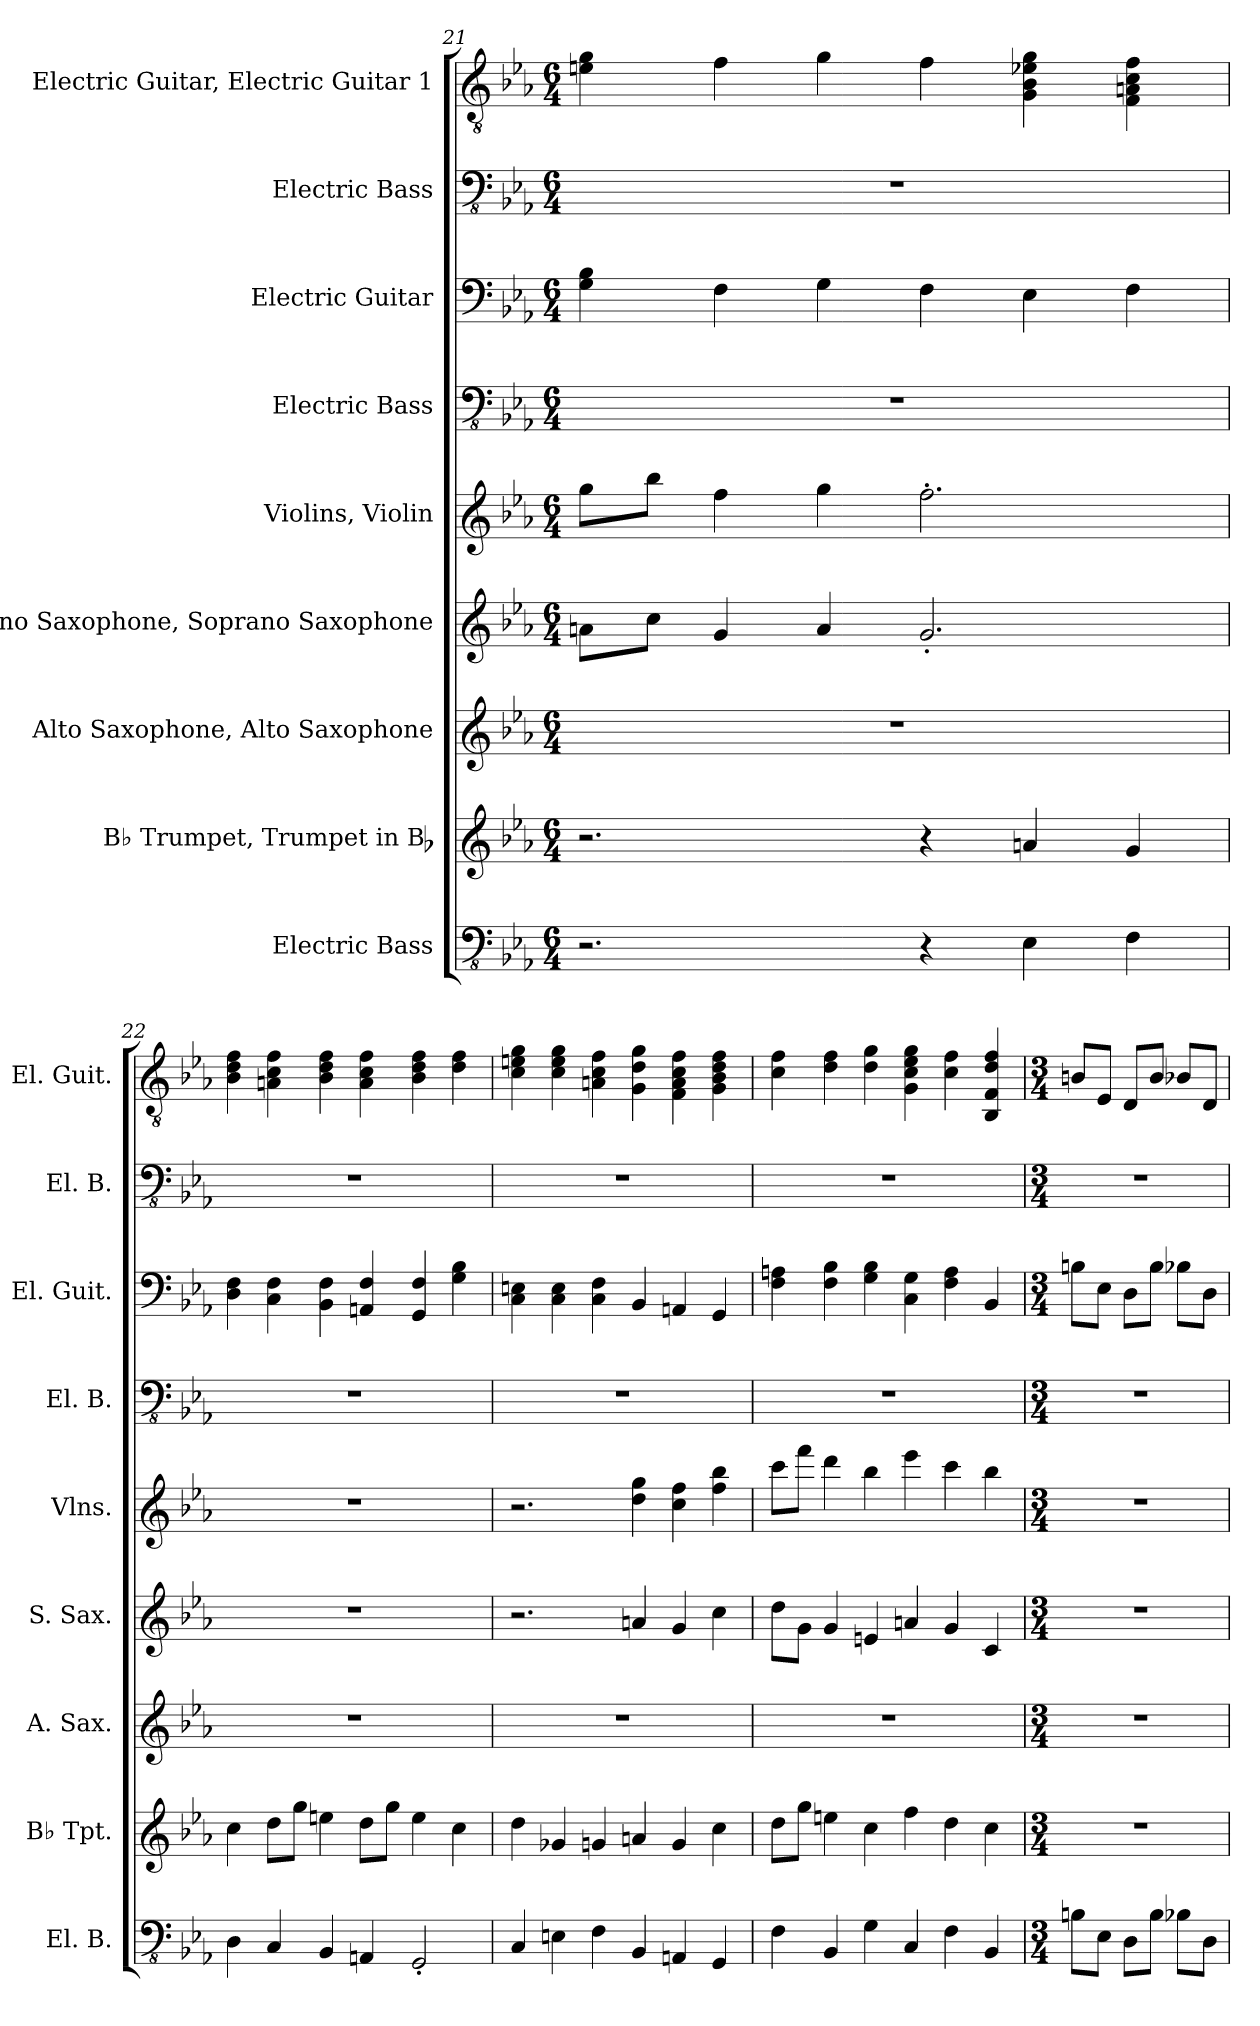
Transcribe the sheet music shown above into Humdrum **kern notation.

**kern	**kern	**kern	**kern	**kern	**kern	**kern	**kern	**kern
*part9	*part8	*part7	*part6	*part5	*part4	*part3	*part2	*part1
*staff9	*staff8	*staff7	*staff6	*staff5	*staff4	*staff3	*staff2	*staff1
*I"Electric Bass	*I"B♭ Trumpet, Trumpet in Bb	*I"Alto Saxophone, Alto Saxophone	*I"Soprano Saxophone, Soprano Saxophone	*I"Violins, Violin	*I"Electric Bass	*I"Electric Guitar	*I"Electric Bass	*I"Electric Guitar, Electric Guitar 1
*I'El. B.	*I'B♭ Tpt.	*I'A. Sax.	*I'S. Sax.	*I'Vlns.	*I'El. B.	*I'El. Guit.	*I'El. B.	*I'El. Guit.
*clefFv4	*clefG2	*clefG2	*clefG2	*clefG2	*clefFv4	*clefF4	*clefFv4	*clefGv2
*	*ITrd1c2	*ITrd5c9	*ITrd1c2	*	*	*	*	*
*k[b-e-a-]	*k[b-e-a-d-g-]	*k[b-e-a-d-g-c-]	*k[b-e-a-d-g-]	*k[b-e-a-]	*k[b-e-a-]	*k[b-e-a-]	*k[b-e-a-]	*k[b-e-a-]
*M6/4	*M6/4	*M6/4	*M6/4	*M6/4	*M6/4	*M6/4	*M6/4	*M6/4
=21	=21	=21	=21	=21	=21	=21	=21	=21
2.r	2.r	1.r	8gn\L	8gg\L	1.r	4G\ 4B-\	1.r	4en\ 4g\
.	.	.	8b-\J	8bb-\J	.	.	.	.
.	.	.	4f/	4ff\	.	4F\	.	4f\
.	.	.	4g/	4gg\	.	4G\	.	4g\
4r	4r	.	2.f'/	2.ff'\	.	4F\	.	4f\
4EE-\	4gn/	.	.	.	.	4E-\	.	4G\ 4B-\ 4e-X\ 4g\
4FF\	4f/	.	.	.	.	4F\	.	4F\ 4An\ 4c\ 4f\
=22	=22	=22	=22	=22	=22	=22	=22	=22
4DD\	4b-\	1.r	1.r	1.r	1.r	4D\ 4F\	1.r	4B-\ 4d\ 4f\
4CC/	8cc\L	.	.	.	.	4C\ 4F\	.	4An\ 4c\ 4f\
.	8ff\J	.	.	.	.	.	.	.
4BBB-/	4ddn\	.	.	.	.	4BB-\ 4F\	.	4B-\ 4d\ 4f\
4AAAn/	8cc\L	.	.	.	.	4AAn/ 4F/	.	4A\ 4c\ 4f\
.	8ff\J	.	.	.	.	.	.	.
2GGG'/	4dd\	.	.	.	.	4GG/ 4F/	.	4B-\ 4d\ 4f\
.	4b-\	.	.	.	.	4G\ 4B-\	.	4d\ 4f\
=23	=23	=23	=23	=23	=23	=23	=23	=23
4CC/	4cc\	1.r	2.r	2.r	1.r	4C\ 4En\	1.r	4c\ 4en\ 4g\
4EEn\	4f-X/	.	.	.	.	4C\ 4E\	.	4c\ 4e\ 4g\
4FF\	4fn/	.	.	.	.	4C\ 4F\	.	4An\ 4c\ 4f\
4BBB-/	4gn/	.	4gn/	4dd\ 4gg\	.	4BB-/	.	4G\ 4d\ 4g\
4AAAn/	4f/	.	4f/	4cc\ 4ff\	.	4AAn/	.	4F\ 4A\ 4c\ 4f\
4GGG/	4b-\	.	4b-\	4ff\ 4bb-\	.	4GG/	.	4G\ 4B-\ 4d\ 4f\
!!LO:PB:g=z
=24	=24	=24	=24	=24	=24	=24	=24	=24
4FF\	8cc\L	1.r	8cc\L	8ccc\L	1.r	4F\ 4An\	1.r	4c\ 4f\
.	8ff\J	.	8f\J	8fff\J	.	.	.	.
4BBB-/	4ddn\	.	4f/	4ddd\	.	4F\ 4B-\	.	4d\ 4f\
4GG\	4b-\	.	4dn/	4bb-\	.	4G\ 4B-\	.	4d\ 4g\
4CC/	4ee-\	.	4gn/	4eee-\	.	4C\ 4G\	.	4G\ 4c\ 4e-\ 4g\
4FF\	4cc\	.	4f/	4ccc\	.	4F\ 4A\	.	4c\ 4f\
4BBB-/	4b-\	.	4B-/	4bb-\	.	4BB-/	.	4BB-/ 4F/ 4d/ 4f/
=25	=25	=25	=25	=25	=25	=25	=25	=25
*M3/4	*M3/4	*M3/4	*M3/4	*M3/4	*M3/4	*M3/4	*M3/4	*M3/4
*	*	*	*	*	*	*	*	*MM175
8BBn\L	2.r	2.r	2.r	2.r	2.r	8Bn\L	2.r	8Bn/L
8EE-\J	.	.	.	.	.	8E-\J	.	8E-/J
8DD\L	.	.	.	.	.	8D\L	.	8D/L
8BB\J	.	.	.	.	.	8B\J	.	8B/J
8BB-X\L	.	.	.	.	.	8B-X\L	.	8B-X/L
8DD\J	.	.	.	.	.	8D\J	.	8D/J
=	=	=	=	=	=	=	=	=
*-	*-	*-	*-	*-	*-	*-	*-	*-
